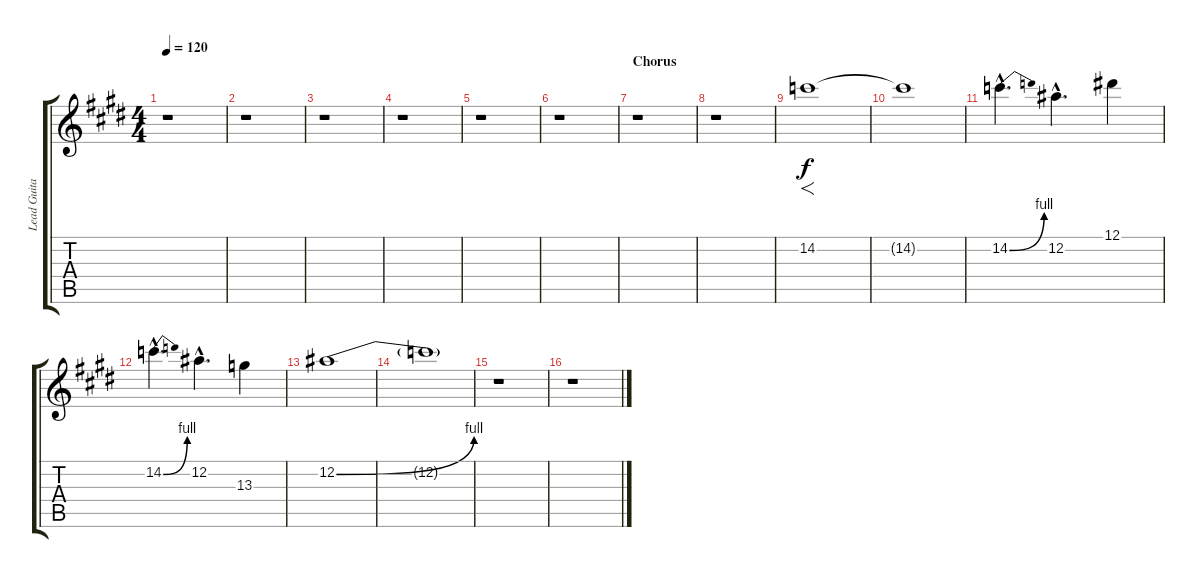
\track ("Lead Guitar" "Lead Guita") {instrument overdrivenguitar}
\staff {score tabs}
\tuning (Eb4 Bb3 Gb3 Db3 Ab2 Eb2) {hide}
\ts (4 4)
\tempo 120
\clef g2
\ks e
r.1{dy f} |
r.1 |
r.1 |
r.1 |
r.1 |
r.1 |
\section ("" "Chorus")
r.1 |
r.1 |
14.2.1{f} |
14.2{t}.1 |
14.2{be (bend 0 0 60 4) hac}.4{d} 12.2{hac}.4{d} 12.1.4 |
14.2{be (bend 0 0 60 4) hac}.4{d} 12.2{hac}.4{d} 13.3.4 |
12.2{be (bend 0 0 60 4)}.1 |
12.2{t}.1 |
r.1 |
r.1
